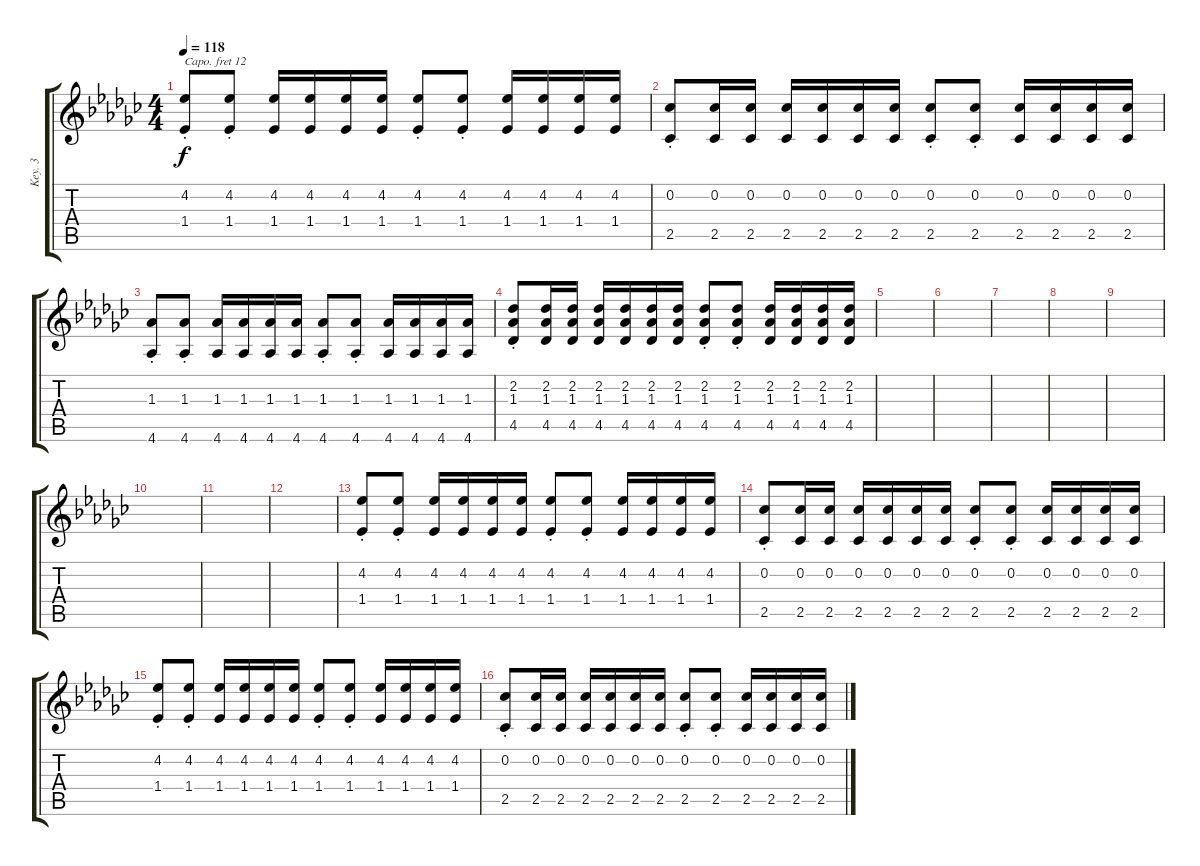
\track ("Key. 3" "Key. 3") {instrument stringensemble1}
\staff {score tabs}
\capo 12
\tuning (E4 B3 G3 D3 A2 E2) {hide}
\ts (4 4)
\tempo 118
\clef g2
\ks ebminor
(4.2{st} 1.4{st}).8{dy f} (4.2{st} 1.4{st}).8 (4.2 1.4).16 (4.2 1.4).16 (4.2 1.4).16 (4.2 1.4).16 (4.2{st} 1.4{st}).8 (4.2{st} 1.4{st}).8 (4.2 1.4).16 (4.2 1.4).16 (4.2 1.4).16 (4.2 1.4).16 |
(0.2{st} 2.5{st}).8 (0.2 2.5).16 (0.2 2.5).16 (0.2 2.5).16 (0.2 2.5).16 (0.2 2.5).16 (0.2 2.5).16 (0.2{st} 2.5{st}).8 (0.2{st} 2.5{st}).8 (0.2 2.5).16 (0.2 2.5).16 (0.2 2.5).16 (0.2 2.5).16 |
(1.3{st} 4.6{st}).8 (1.3{st} 4.6{st}).8 (1.3 4.6).16 (1.3 4.6).16 (1.3 4.6).16 (1.3 4.6).16 (1.3{st} 4.6{st}).8 (1.3{st} 4.6{st}).8 (1.3 4.6).16 (1.3 4.6).16 (1.3 4.6).16 (1.3 4.6).16 |
(2.2{st} 1.3{st} 4.5{st}).8 (2.2 1.3 4.5).16 (2.2 1.3 4.5).16 (2.2 1.3 4.5).16 (2.2 1.3 4.5).16 (2.2 1.3 4.5).16 (2.2 1.3 4.5).16 (2.2{st} 1.3{st} 4.5{st}).8 (2.2{st} 1.3{st} 4.5{st}).8 (2.2 1.3 4.5).16 (2.2 1.3 4.5).16 (2.2 1.3 4.5).16 (2.2 1.3 4.5).16 |
|
|
|
|
|
|
|
|
(4.2{st} 1.4{st}).8 (4.2{st} 1.4{st}).8 (4.2 1.4).16 (4.2 1.4).16 (4.2 1.4).16 (4.2 1.4).16 (4.2{st} 1.4{st}).8 (4.2{st} 1.4{st}).8 (4.2 1.4).16 (4.2 1.4).16 (4.2 1.4).16 (4.2 1.4).16 |
(0.2{st} 2.5{st}).8 (0.2 2.5).16 (0.2 2.5).16 (0.2 2.5).16 (0.2 2.5).16 (0.2 2.5).16 (0.2 2.5).16 (0.2{st} 2.5{st}).8 (0.2{st} 2.5{st}).8 (0.2 2.5).16 (0.2 2.5).16 (0.2 2.5).16 (0.2 2.5).16 |
(4.2{st} 1.4{st}).8 (4.2{st} 1.4{st}).8 (4.2 1.4).16 (4.2 1.4).16 (4.2 1.4).16 (4.2 1.4).16 (4.2{st} 1.4{st}).8 (4.2{st} 1.4{st}).8 (4.2 1.4).16 (4.2 1.4).16 (4.2 1.4).16 (4.2 1.4).16 |
(0.2{st} 2.5{st}).8 (0.2 2.5).16 (0.2 2.5).16 (0.2 2.5).16 (0.2 2.5).16 (0.2 2.5).16 (0.2 2.5).16 (0.2{st} 2.5{st}).8 (0.2{st} 2.5{st}).8 (0.2 2.5).16 (0.2 2.5).16 (0.2 2.5).16 (0.2 2.5).16
